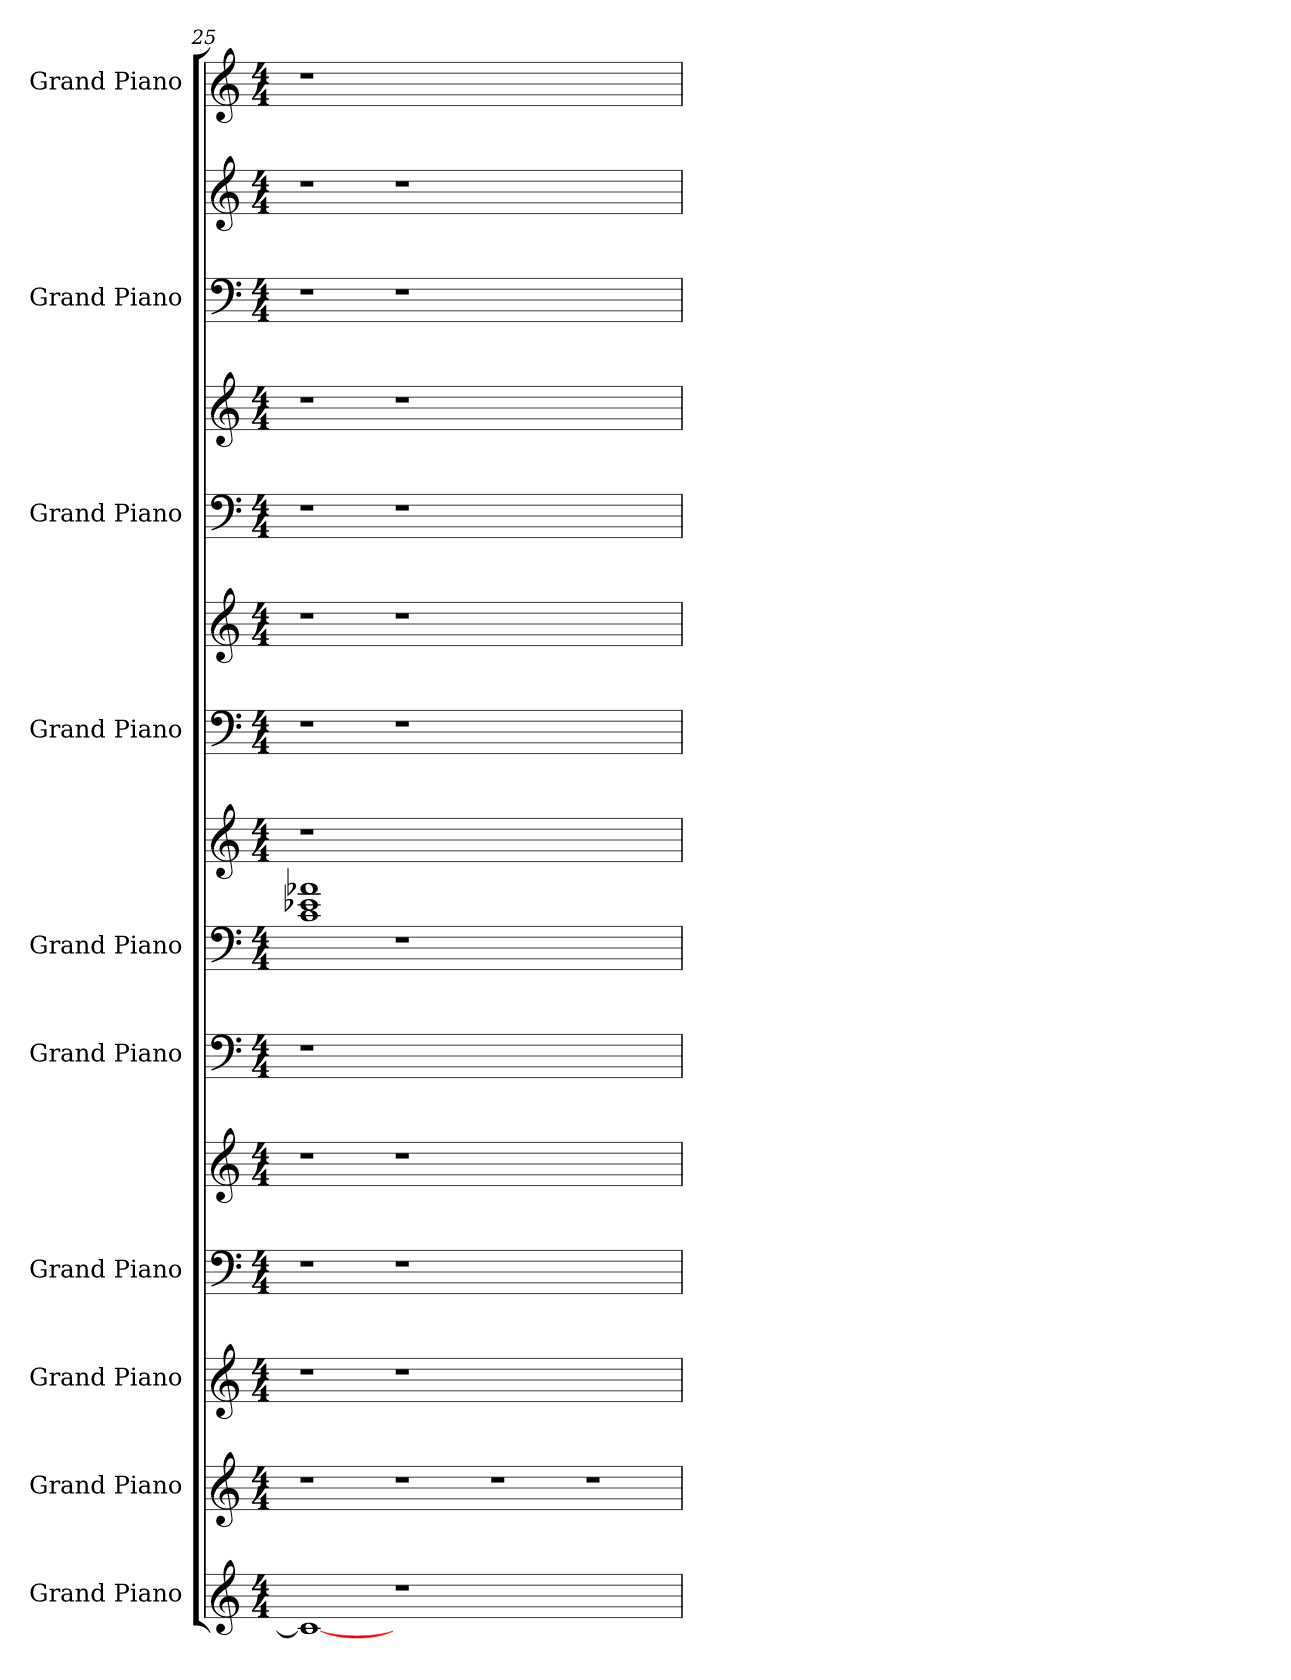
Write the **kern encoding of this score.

**kern	**kern	**kern	**kern	**kern	**kern	**kern	**kern	**kern	**kern	**kern	**kern	**kern	**kern	**kern
*part10	*part9	*part8	*part7	*part7	*part6	*part5	*part5	*part4	*part4	*part3	*part3	*part2	*part2	*part1
*staff15	*staff14	*staff13	*staff12	*staff11	*staff10	*staff9	*staff8	*staff7	*staff6	*staff5	*staff4	*staff3	*staff2	*staff1
*I"Grand Piano	*I"Grand Piano	*I"Grand Piano	*I"Grand Piano	*	*I"Grand Piano	*I"Grand Piano	*	*I"Grand Piano	*	*I"Grand Piano	*	*I"Grand Piano	*	*I"Grand Piano
*clefG2	*clefG2	*clefG2	*clefF4	*clefG2	*clefF4	*clefF4	*clefG2	*clefF4	*clefG2	*clefF4	*clefG2	*clefF4	*clefG2	*clefG2
*k[]	*k[]	*k[]	*k[]	*k[]	*k[]	*k[]	*k[]	*k[]	*k[]	*k[]	*k[]	*k[]	*k[]	*k[]
*C:	*C:	*C:	*C:	*C:	*C:	*C:	*C:	*C:	*C:	*C:	*C:	*C:	*C:	*C:
*M4/4	*M4/4	*M4/4	*M4/4	*M4/4	*M4/4	*M4/4	*M4/4	*M4/4	*M4/4	*M4/4	*M4/4	*M4/4	*M4/4	*M4/4
=25	=25	=25	=25	=25	=25	=25	=25	=25	=25	=25	=25	=25	=25	=25
1c_	1r	1r	1r	1r	1r	1c 1e-X 1a-X	1r	1r	1r	1r	1r	1r	1r	1r
1r	1r	1r	1r	1r	0.ryy	1r	0.ryy	1r	1r	1r	1r	1r	1r	0.ryy
0ryy	1r	0ryy	0ryy	0ryy	.	0ryy	.	0ryy	0ryy	0ryy	0ryy	0ryy	0ryy	.
.	1r	.	.	.	.	.	.	.	.	.	.	.	.	.
=	=	=	=	=	=	=	=	=	=	=	=	=	=	=
*-	*-	*-	*-	*-	*-	*-	*-	*-	*-	*-	*-	*-	*-	*-
